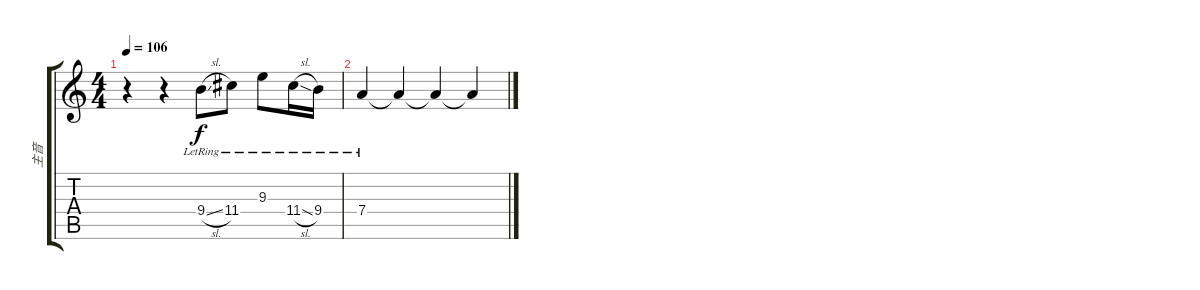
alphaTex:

\track ("主音" "主音") {instrument acousticguitarsteel}
\staff {score tabs}
\tuning (E4 B3 G3 D3 A2 E2) {hide}
\ts (4 4)
\tempo 106
\clef g2
\ks c
r.4{dy f} r.4 9.4{sl lr}.8 11.4{lr}.8 9.3{lr}.8 11.4{sl lr}.16 9.4{lr}.16 |
7.4{lr}.4 7.4{t}.4 7.4{t}.4 7.4{t}.4
